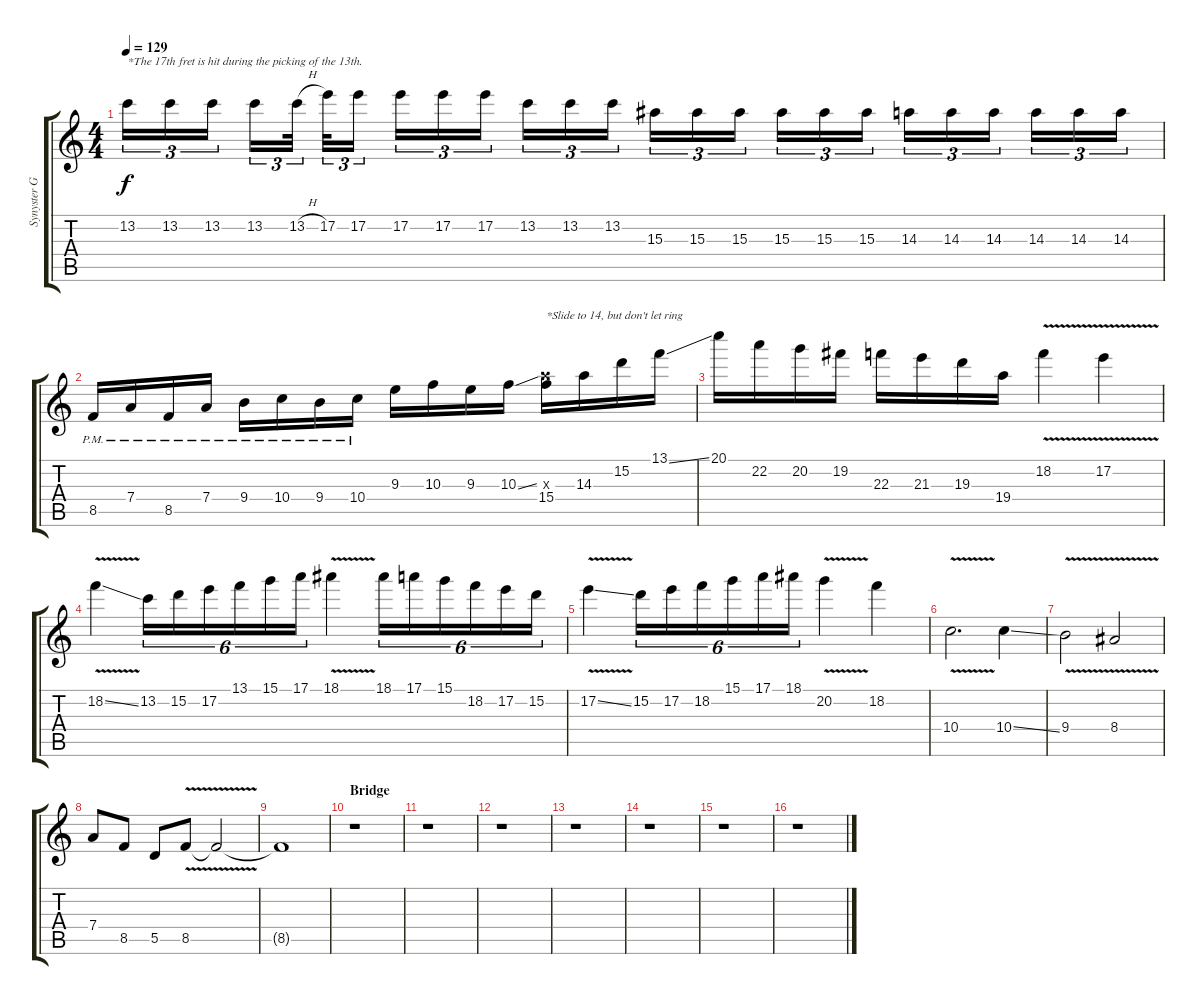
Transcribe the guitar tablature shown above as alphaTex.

\track ("Synyster Gates (Lead Guitar 1)" "Synyster G") {instrument distortionguitar}
\staff {score tabs}
\tuning (E4 B3 G3 D3 A2 D2) {hide}
\ts (4 4)
\tempo 129
\clef g2
\ks c
13.2.16{tu (3 2) txt "*The 17th fret is hit during the picking of the 13th." dy f} 13.2.16{tu (3 2)} 13.2.16{tu (3 2)} 13.2.16{tu (3 2)} 13.2{h}.32{tu (3 2)} 17.2.32{tu (3 2)} 17.2.16{tu (3 2)} 17.2.16{tu (3 2)} 17.2.16{tu (3 2)} 17.2.16{tu (3 2)} 13.2.16{tu (3 2)} 13.2.16{tu (3 2)} 13.2.16{tu (3 2)} 15.3.16{tu (3 2)} 15.3.16{tu (3 2)} 15.3.16{tu (3 2)} 15.3.16{tu (3 2)} 15.3.16{tu (3 2)} 15.3.16{tu (3 2)} 14.3.16{tu (3 2)} 14.3.16{tu (3 2)} 14.3.16{tu (3 2)} 14.3.16{tu (3 2)} 14.3.16{tu (3 2)} 14.3.16{tu (3 2)} |
8.5{pm}.16 7.4{pm}.16 8.5{pm}.16 7.4{pm}.16 9.4{pm}.16 10.4{pm}.16 9.4{pm}.16 10.4{pm}.16 9.3.16 10.3.16 9.3.16 10.3{ss}.16 (14.3{x} 15.4).16{txt "*Slide to 14, but don't let ring"} 14.3.16 15.2.16 13.1{ss}.16 |
20.1.16 22.2.16 20.2.16 19.2.16 22.3.16 21.3.16 19.3.16 19.4.16 18.2{v}.4 17.2{v}.4 |
18.2{v ss}.4 13.2.16{tu (6 4)} 15.2.16{tu (6 4)} 17.2.16{tu (6 4)} 13.1.16{tu (6 4)} 15.1.16{tu (6 4)} 17.1.16{tu (6 4)} 18.1{v}.4 18.1.16{tu (6 4)} 17.1.16{tu (6 4)} 15.1.16{tu (6 4)} 18.2.16{tu (6 4)} 17.2.16{tu (6 4)} 15.2.16{tu (6 4)} |
17.2{v ss}.4 15.2.16{tu (6 4)} 17.2.16{tu (6 4)} 18.2.16{tu (6 4)} 15.1.16{tu (6 4)} 17.1.16{tu (6 4)} 18.1.16{tu (6 4)} 20.2{v}.4 18.2.4 |
10.4{v}.2{d} 10.4{ss}.4 |
9.4{v}.2 8.4{v}.2 |
7.4.8 8.5.8 5.5.8 8.5{v}.8 8.5{t}.2 |
8.5{t}.1 |
\section ("" "Bridge")
r.1 |
r.1 |
r.1 |
r.1 |
r.1 |
r.1 |
r.1
